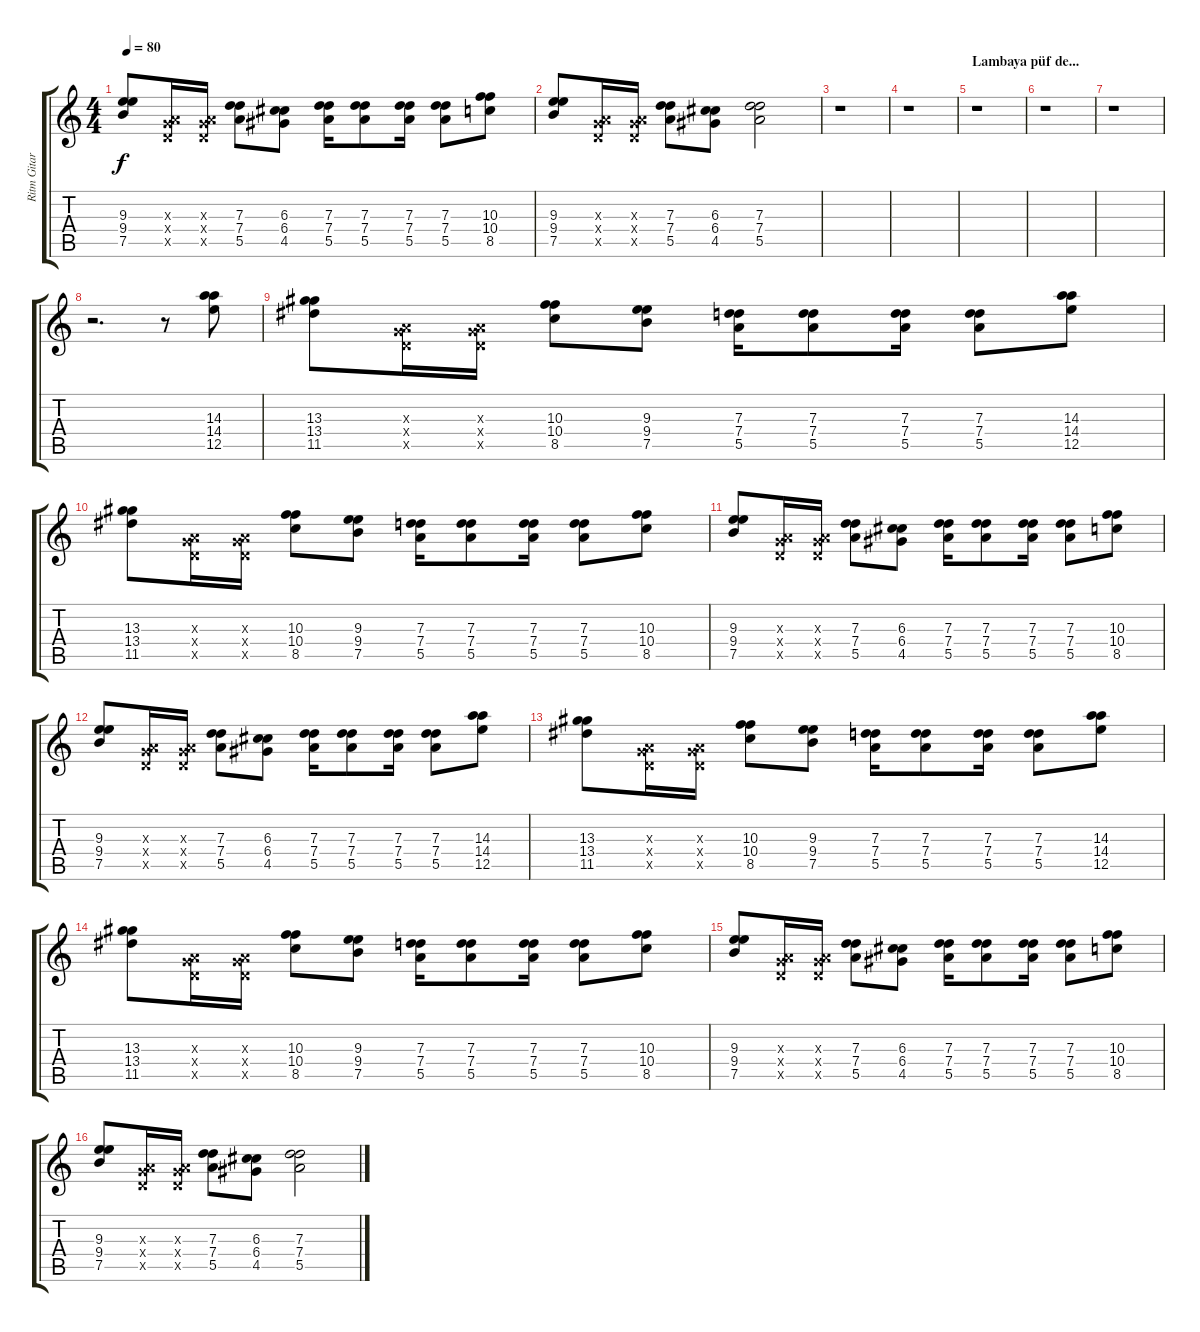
\track ("Ritm Gitar" "Ritm Gitar") {instrument distortionguitar}
\staff {score tabs}
\tuning (E4 B3 G3 D3 A3 E2) {hide}
\ts (4 4)
\tempo 80
\clef g2
\ks c
(9.3 9.4 7.5).8{dy f} (0.3{x} 0.4{x} 0.5{x}).16 (0.3{x} 0.4{x} 0.5{x}).16 (7.3 7.4 5.5).8 (6.3 6.4 4.5).8 (7.3 7.4 5.5).16 (7.3 7.4 5.5).8 (7.3 7.4 5.5).16 (7.3 7.4 5.5).8 (10.3 10.4 8.5).8 |
(9.3 9.4 7.5).8 (0.3{x} 0.4{x} 0.5{x}).16 (0.3{x} 0.4{x} 0.5{x}).16 (7.3 7.4 5.5).8 (6.3 6.4 4.5).8 (7.3 7.4 5.5).2 |
r.1 |
r.1 |
\section ("" "Lambaya püf de...")
r.1 |
r.1 |
r.1 |
r.2{d} r.8 (14.3 14.4 12.5).8 |
(13.3 13.4 11.5).8 (0.3{x} 0.4{x} 0.5{x}).16 (0.3{x} 0.4{x} 0.5{x}).16 (10.3 10.4 8.5).8 (9.3 9.4 7.5).8 (7.3 7.4 5.5).16 (7.3 7.4 5.5).8 (7.3 7.4 5.5).16 (7.3 7.4 5.5).8 (14.3 14.4 12.5).8 |
(13.3 13.4 11.5).8 (0.3{x} 0.4{x} 0.5{x}).16 (0.3{x} 0.4{x} 0.5{x}).16 (10.3 10.4 8.5).8 (9.3 9.4 7.5).8 (7.3 7.4 5.5).16 (7.3 7.4 5.5).8 (7.3 7.4 5.5).16 (7.3 7.4 5.5).8 (10.3 10.4 8.5).8 |
(9.3 9.4 7.5).8 (0.3{x} 0.4{x} 0.5{x}).16 (0.3{x} 0.4{x} 0.5{x}).16 (7.3 7.4 5.5).8 (6.3 6.4 4.5).8 (7.3 7.4 5.5).16 (7.3 7.4 5.5).8 (7.3 7.4 5.5).16 (7.3 7.4 5.5).8 (10.3 10.4 8.5).8 |
(9.3 9.4 7.5).8 (0.3{x} 0.4{x} 0.5{x}).16 (0.3{x} 0.4{x} 0.5{x}).16 (7.3 7.4 5.5).8 (6.3 6.4 4.5).8 (7.3 7.4 5.5).16 (7.3 7.4 5.5).8 (7.3 7.4 5.5).16 (7.3 7.4 5.5).8 (14.3 14.4 12.5).8 |
(13.3 13.4 11.5).8 (0.3{x} 0.4{x} 0.5{x}).16 (0.3{x} 0.4{x} 0.5{x}).16 (10.3 10.4 8.5).8 (9.3 9.4 7.5).8 (7.3 7.4 5.5).16 (7.3 7.4 5.5).8 (7.3 7.4 5.5).16 (7.3 7.4 5.5).8 (14.3 14.4 12.5).8 |
(13.3 13.4 11.5).8 (0.3{x} 0.4{x} 0.5{x}).16 (0.3{x} 0.4{x} 0.5{x}).16 (10.3 10.4 8.5).8 (9.3 9.4 7.5).8 (7.3 7.4 5.5).16 (7.3 7.4 5.5).8 (7.3 7.4 5.5).16 (7.3 7.4 5.5).8 (10.3 10.4 8.5).8 |
(9.3 9.4 7.5).8 (0.3{x} 0.4{x} 0.5{x}).16 (0.3{x} 0.4{x} 0.5{x}).16 (7.3 7.4 5.5).8 (6.3 6.4 4.5).8 (7.3 7.4 5.5).16 (7.3 7.4 5.5).8 (7.3 7.4 5.5).16 (7.3 7.4 5.5).8 (10.3 10.4 8.5).8 |
(9.3 9.4 7.5).8 (0.3{x} 0.4{x} 0.5{x}).16 (0.3{x} 0.4{x} 0.5{x}).16 (7.3 7.4 5.5).8 (6.3 6.4 4.5).8 (7.3 7.4 5.5).2
